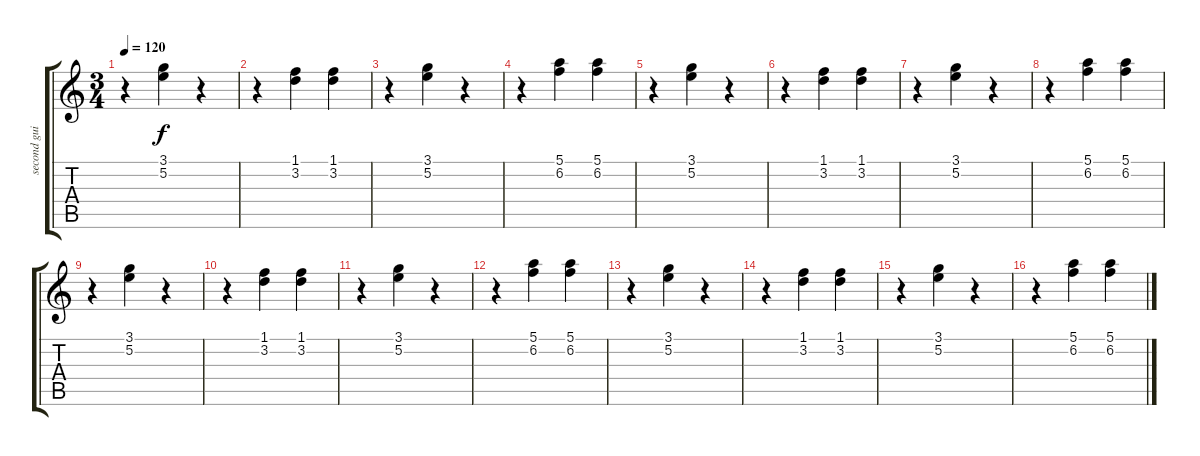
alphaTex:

\track ("second guitar" "second gui") {instrument acousticguitarsteel}
\staff {score tabs}
\tuning (E4 B3 G3 D3 A2 E2) {hide}
\ts (3 4)
\tempo 120
\clef g2
\ks c
r.4{dy f} (3.1 5.2).4 r.4 |
r.4 (1.1 3.2).4 (1.1 3.2).4 |
r.4 (3.1 5.2).4 r.4 |
r.4 (5.1 6.2).4 (5.1 6.2).4 |
r.4 (3.1 5.2).4 r.4 |
r.4 (1.1 3.2).4 (1.1 3.2).4 |
r.4 (3.1 5.2).4 r.4 |
r.4 (5.1 6.2).4 (5.1 6.2).4 |
r.4 (3.1 5.2).4 r.4 |
r.4 (1.1 3.2).4 (1.1 3.2).4 |
r.4 (3.1 5.2).4 r.4 |
r.4 (5.1 6.2).4 (5.1 6.2).4 |
r.4 (3.1 5.2).4 r.4 |
r.4 (1.1 3.2).4 (1.1 3.2).4 |
r.4 (3.1 5.2).4 r.4 |
r.4 (5.1 6.2).4 (5.1 6.2).4
